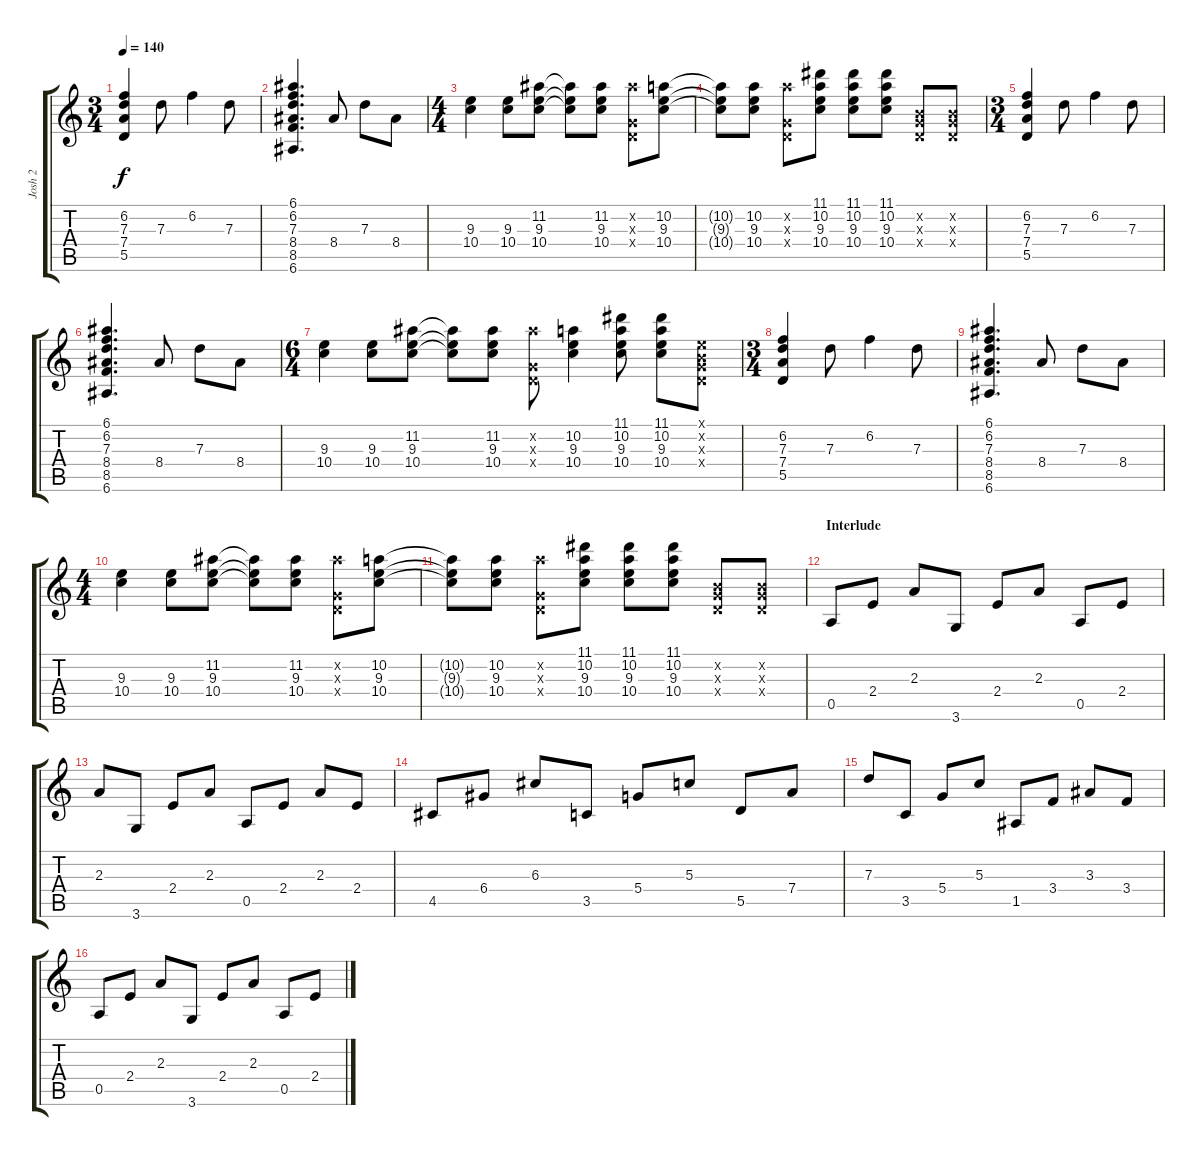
\track ("Josh 2" "Josh 2") {instrument electricguitarclean}
\staff {score tabs}
\tuning (E4 B3 G3 D3 A2 E2) {hide}
\ts (3 4)
\tempo 140
\clef g2
\ks c
(6.2 7.3 7.4 5.5).4{dy f} 7.3.8 6.2.4 7.3.8 |
(6.1 6.2 7.3 8.4 8.5 6.6).4{d} 8.4.8 7.3.8 8.4.8 |
\ts (4 4)
(9.3 10.4).4 (9.3 10.4).8 (11.2 9.3 10.4).8 (11.2{t} 9.3{t} 10.4{t}).8 (11.2 9.3 10.4).8 (11.2{x} 0.3{x} 0.4{x}).8 (10.2 9.3 10.4).8 |
(10.2{t} 9.3{t} 10.4{t}).8 (10.2 9.3 10.4).8 (10.2{x} 0.3{x} 0.4{x}).8 (11.1 10.2 9.3 10.4).8 (11.1 10.2 9.3 10.4).8 (11.1 10.2 9.3 10.4).8 (0.2{x} 0.3{x} 0.4{x}).8 (0.2{x} 0.3{x} 0.4{x}).8 |
\ts (3 4)
(6.2 7.3 7.4 5.5).4 7.3.8 6.2.4 7.3.8 |
(6.1 6.2 7.3 8.4 8.5 6.6).4{d} 8.4.8 7.3.8 8.4.8 |
\ts (6 4)
(9.3 10.4).4 (9.3 10.4).8 (11.2 9.3 10.4).8 (11.2{t} 9.3{t} 10.4{t}).8 (11.2 9.3 10.4).8 (11.2{x} 0.3{x} 0.4{x}).8 (10.2 9.3 10.4).4 (11.1 10.2 9.3 10.4).8 (11.1 10.2 9.3 10.4).8 (0.1{x} 0.2{x} 0.3{x} 0.4{x}).8 |
\ts (3 4)
(6.2 7.3 7.4 5.5).4 7.3.8 6.2.4 7.3.8 |
(6.1 6.2 7.3 8.4 8.5 6.6).4{d} 8.4.8 7.3.8 8.4.8 |
\ts (4 4)
(9.3 10.4).4 (9.3 10.4).8 (11.2 9.3 10.4).8 (11.2{t} 9.3{t} 10.4{t}).8 (11.2 9.3 10.4).8 (11.2{x} 0.3{x} 0.4{x}).8 (10.2 9.3 10.4).8 |
(10.2{t} 9.3{t} 10.4{t}).8 (10.2 9.3 10.4).8 (10.2{x} 0.3{x} 0.4{x}).8 (11.1 10.2 9.3 10.4).8 (11.1 10.2 9.3 10.4).8 (11.1 10.2 9.3 10.4).8 (0.2{x} 0.3{x} 0.4{x}).8 (0.2{x} 0.3{x} 0.4{x}).8 |
\section ("" "Interlude")
0.5.8 2.4.8 2.3.8 3.6.8 2.4.8 2.3.8 0.5.8 2.4.8 |
2.3.8 3.6.8 2.4.8 2.3.8 0.5.8 2.4.8 2.3.8 2.4.8 |
4.5.8 6.4.8 6.3.8 3.5.8 5.4.8 5.3.8 5.5.8 7.4.8 |
7.3.8 3.5.8 5.4.8 5.3.8 1.5.8 3.4.8 3.3.8 3.4.8 |
0.5.8 2.4.8 2.3.8 3.6.8 2.4.8 2.3.8 0.5.8 2.4.8
